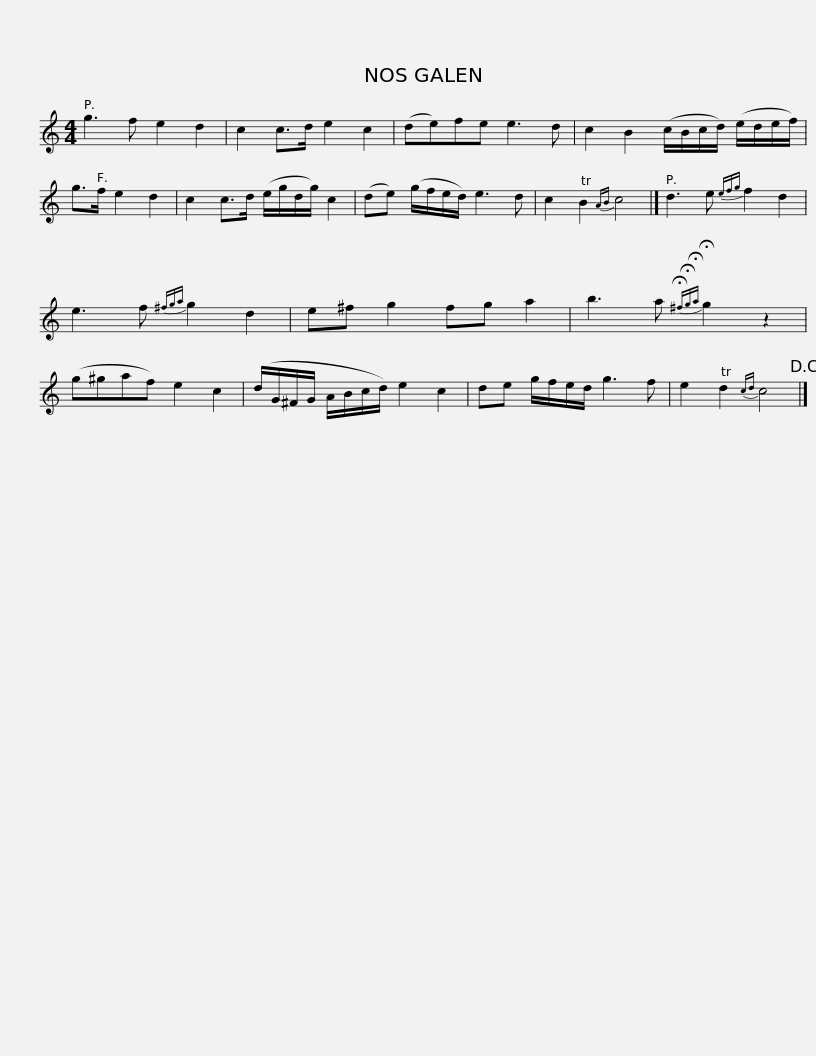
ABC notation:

X:1
L:1/8
M:4/4
I:linebreak $
K:C
V:1 treble
V:1
 g3 f e2 d2 | c2 c>d e2 c2 | (de)fe e3 d | c2 B2 (c/B/c/d/) (e/d/e/f/) | g>f e2 d2 | %5
 c2 c>d (e/g/d/g/) c2 |$ (de) (g/f/e/d/) e3 d | c2 TB2{AB} c4 |] d3 e{efg} f2 d2 | e3 f{^fga} g2 d2 | %10
 e^f g2 fg a2 | b3 a{!fermata!^f!fermata!g!fermata!a} !fermata!g2 z2 |$ (g^gaf) e2 c2 | (d/G/^F/G/ A/B/c/d/) e2 c2 | de g/f/e/d/ g3 f | %15
 e2 Td2{cd} c4!D.C.! |] %16
